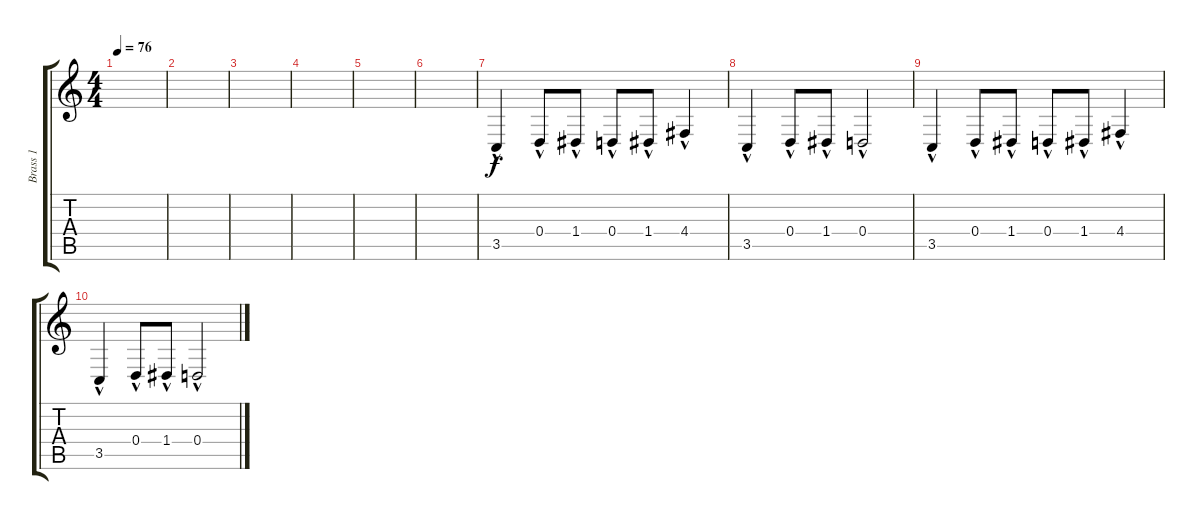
\track ("Brass 1" "Brass 1") {instrument frenchhorn}
\staff {score tabs}
\tuning (E4 B3 G3 D3 A2 E2) {hide}
\ts (4 4)
\tempo 76
\clef g2
\ks c
|
|
|
|
|
|
3.5{hac}.4 0.4{hac}.8 1.4{hac}.8 0.4{hac}.8 1.4{hac}.8 4.4{hac}.4 |
3.5{hac}.4 0.4{hac}.8 1.4{hac}.8 0.4{hac}.2 |
3.5{hac}.4 0.4{hac}.8 1.4{hac}.8 0.4{hac}.8 1.4{hac}.8 4.4{hac}.4 |
3.5{hac}.4 0.4{hac}.8 1.4{hac}.8 0.4{hac}.2
